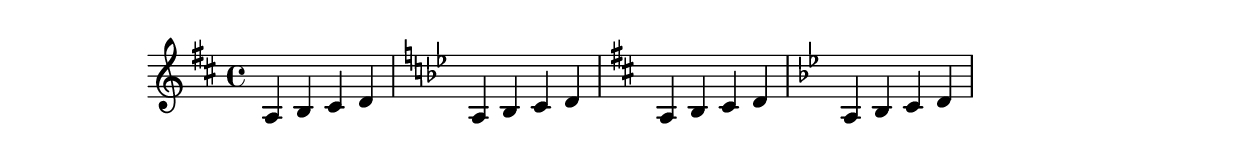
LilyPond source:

%% DO NOT EDIT this file manually; it is automatically
%% generated from LSR http://lsr.dsi.unimi.it
%% Make any changes in LSR itself, or in Documentation/snippets/new/ ,
%% and then run scripts/auxiliar/makelsr.py
%%
%% This file is in the public domain.
\version "2.14.0"

\header {
  lsrtags = "pitches"

%% Translation of GIT committish: 6977ddc9a3b63ea810eaecb864269c7d847ccf98
doctitlees = "Evitar que se impriman becuadros cuando cambia la armadura"

texidoces = "

Cuando cambia la armadura de la tonalidad, se imprimen becuadros
automáticamente para cancelar las alteraciones de las armaduras
anteriores.  Esto se puede evitar estableciendo al valor @qq{falso} la
propiedad @code{printKeyCancellation} del contexto @code{Staff}.

"


%% Translation of GIT committish: 0a868be38a775ecb1ef935b079000cebbc64de40
doctitlede = "Auflösungzeichen nicht setzen wenn die Tonart wechselt"

texidocde = "
Wenn die Tonart wechselt, werden automatisch Auflösungszeichen ausgegeben,
um Versetzungszeichen der vorherigen Tonart aufzulösen.  Das kann
verhindert werden, indem die @code{printKeyCancellation}-Eigenschaft
im @code{Staff}-Kontext auf \"false\" gesetzt wird.
"

%% Translation of GIT committish: 4ab2514496ac3d88a9f3121a76f890c97cedcf4e
  texidocfr = "
Après un changement de tonalité, un bécarre est imprimé pour annuler
toute altération précédente.  Ceci peut être supprimé en réglant à
@code{\"false\"} la propriété @code{printKeyCancellation} du contexte
@code{Staff}.

"
  doctitlefr = "Suppression des bécarres superflus après un changement de tonalité"

  texidoc = "
When the key signature changes, natural signs are automatically printed
to cancel any accidentals from previous key signatures.  This may be
prevented by setting to @code{f} the @code{printKeyCancellation}
property in the @code{Staff} context.

"
  doctitle = "Preventing natural signs from being printed when the key signature changes"
} % begin verbatim

\relative c' {
  \key d \major
  a4 b cis d
  \key g \minor
  a4 bes c d
  \set Staff.printKeyCancellation = ##f
  \key d \major
  a4 b cis d
  \key g \minor
  a4 bes c d
}

